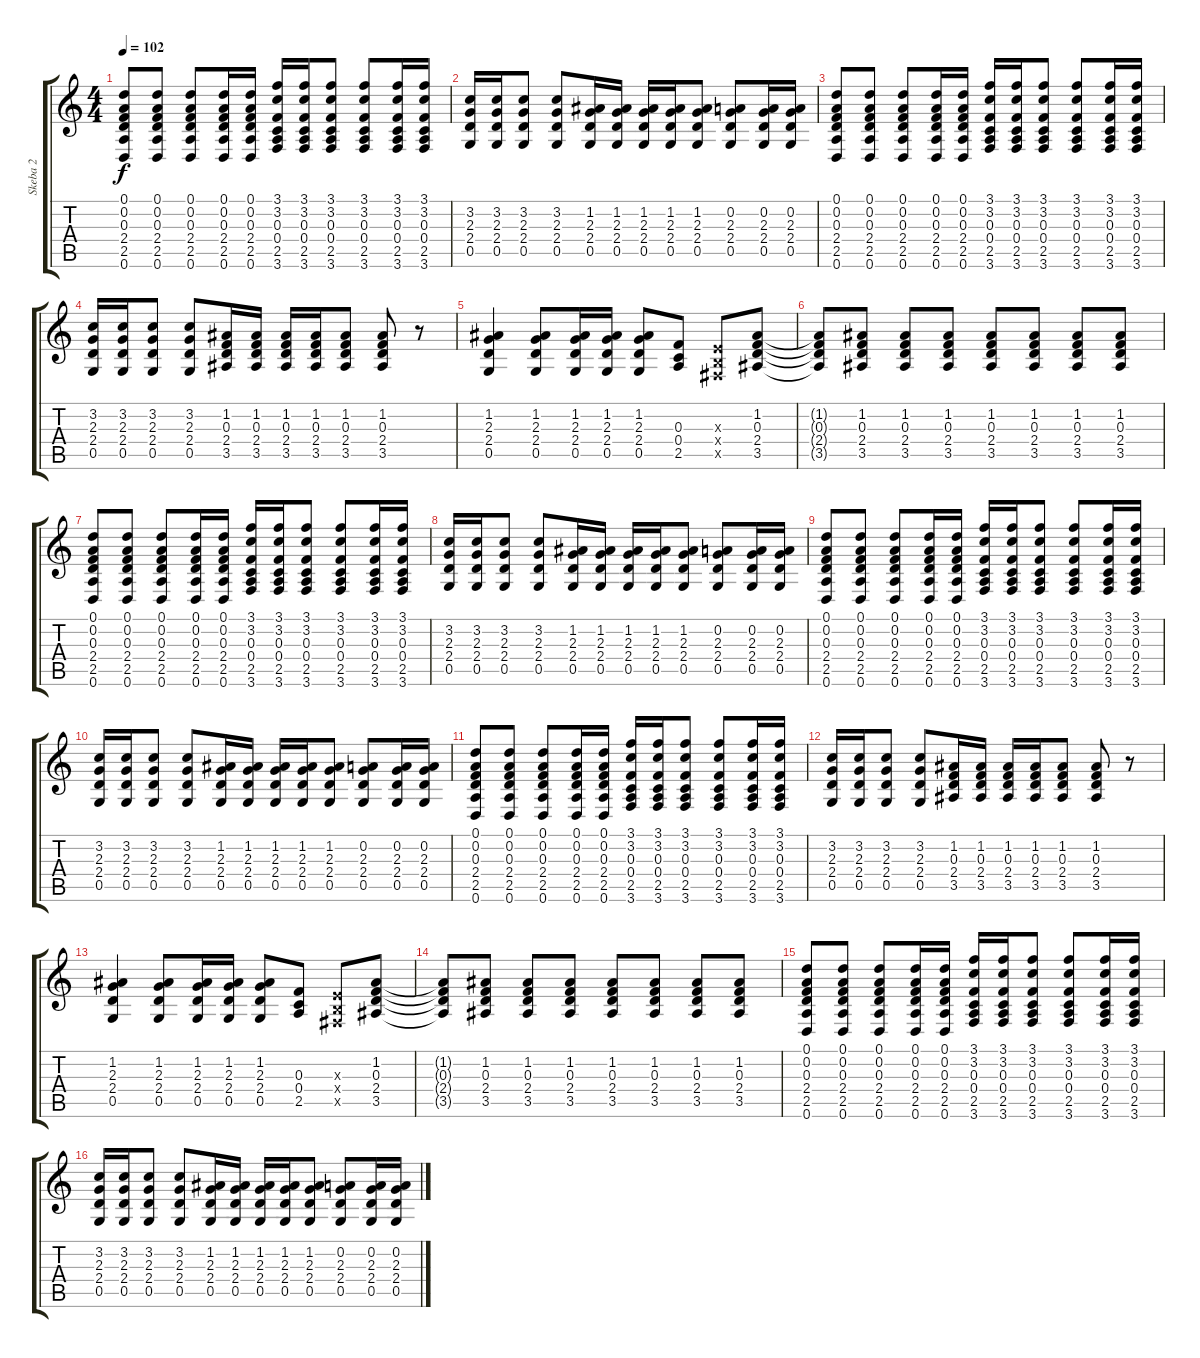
\track ("Skeba 2" "Skeba 2") {instrument acousticguitarsteel}
\staff {score tabs}
\tuning (D4 A3 F3 C3 G2 D2) {hide}
\ts (4 4)
\tempo 102
\clef g2
\ks c
(0.1 0.2 0.3 2.4 2.5 0.6).8{dy f} (0.1 0.2 0.3 2.4 2.5 0.6).8 (0.1 0.2 0.3 2.4 2.5 0.6).8 (0.1 0.2 0.3 2.4 2.5 0.6).16 (0.1 0.2 0.3 2.4 2.5 0.6).16 (3.1 3.2 0.3 0.4 2.5 3.6).16 (3.1 3.2 0.3 0.4 2.5 3.6).16 (3.1 3.2 0.3 0.4 2.5 3.6).8 (3.1 3.2 0.3 0.4 2.5 3.6).8 (3.1 3.2 0.3 0.4 2.5 3.6).16 (3.1 3.2 0.3 0.4 2.5 3.6).16 |
(3.2 2.3 2.4 0.5).16 (3.2 2.3 2.4 0.5).16 (3.2 2.3 2.4 0.5).8 (3.2 2.3 2.4 0.5).8 (1.2 2.3 2.4 0.5).16 (1.2 2.3 2.4 0.5).16 (1.2 2.3 2.4 0.5).16 (1.2 2.3 2.4 0.5).16 (1.2 2.3 2.4 0.5).8 (0.2 2.3 2.4 0.5).8 (0.2 2.3 2.4 0.5).16 (0.2 2.3 2.4 0.5).16 |
(0.1 0.2 0.3 2.4 2.5 0.6).8 (0.1 0.2 0.3 2.4 2.5 0.6).8 (0.1 0.2 0.3 2.4 2.5 0.6).8 (0.1 0.2 0.3 2.4 2.5 0.6).16 (0.1 0.2 0.3 2.4 2.5 0.6).16 (3.1 3.2 0.3 0.4 2.5 3.6).16 (3.1 3.2 0.3 0.4 2.5 3.6).16 (3.1 3.2 0.3 0.4 2.5 3.6).8 (3.1 3.2 0.3 0.4 2.5 3.6).8 (3.1 3.2 0.3 0.4 2.5 3.6).16 (3.1 3.2 0.3 0.4 2.5 3.6).16 |
(3.2 2.3 2.4 0.5).16 (3.2 2.3 2.4 0.5).16 (3.2 2.3 2.4 0.5).8 (3.2 2.3 2.4 0.5).8 (1.2 0.3 2.4 3.5).16 (1.2 0.3 2.4 3.5).16 (1.2 0.3 2.4 3.5).16 (1.2 0.3 2.4 3.5).16 (1.2 0.3 2.4 3.5).8 (1.2 0.3 2.4 3.5).8 r.8 |
(1.2 2.3 2.4 0.5).4 (1.2 2.3 2.4 0.5).8 (1.2 2.3 2.4 0.5).16 (1.2 2.3 2.4 0.5).16 (1.2 2.3 2.4 0.5).8 (0.3 0.4 2.5).8 (-1.3{x} -1.4{x} -1.5{x}).8 (1.2 0.3 2.4 3.5).8 |
(1.2{t} 0.3{t} 2.4{t} 3.5{t}).8 (1.2 0.3 2.4 3.5).8 (1.2 0.3 2.4 3.5).8 (1.2 0.3 2.4 3.5).8 (1.2 0.3 2.4 3.5).8 (1.2 0.3 2.4 3.5).8 (1.2 0.3 2.4 3.5).8 (1.2 0.3 2.4 3.5).8 |
(0.1 0.2 0.3 2.4 2.5 0.6).8 (0.1 0.2 0.3 2.4 2.5 0.6).8 (0.1 0.2 0.3 2.4 2.5 0.6).8 (0.1 0.2 0.3 2.4 2.5 0.6).16 (0.1 0.2 0.3 2.4 2.5 0.6).16 (3.1 3.2 0.3 0.4 2.5 3.6).16 (3.1 3.2 0.3 0.4 2.5 3.6).16 (3.1 3.2 0.3 0.4 2.5 3.6).8 (3.1 3.2 0.3 0.4 2.5 3.6).8 (3.1 3.2 0.3 0.4 2.5 3.6).16 (3.1 3.2 0.3 0.4 2.5 3.6).16 |
(3.2 2.3 2.4 0.5).16 (3.2 2.3 2.4 0.5).16 (3.2 2.3 2.4 0.5).8 (3.2 2.3 2.4 0.5).8 (1.2 2.3 2.4 0.5).16 (1.2 2.3 2.4 0.5).16 (1.2 2.3 2.4 0.5).16 (1.2 2.3 2.4 0.5).16 (1.2 2.3 2.4 0.5).8 (0.2 2.3 2.4 0.5).8 (0.2 2.3 2.4 0.5).16 (0.2 2.3 2.4 0.5).16 |
(0.1 0.2 0.3 2.4 2.5 0.6).8 (0.1 0.2 0.3 2.4 2.5 0.6).8 (0.1 0.2 0.3 2.4 2.5 0.6).8 (0.1 0.2 0.3 2.4 2.5 0.6).16 (0.1 0.2 0.3 2.4 2.5 0.6).16 (3.1 3.2 0.3 0.4 2.5 3.6).16 (3.1 3.2 0.3 0.4 2.5 3.6).16 (3.1 3.2 0.3 0.4 2.5 3.6).8 (3.1 3.2 0.3 0.4 2.5 3.6).8 (3.1 3.2 0.3 0.4 2.5 3.6).16 (3.1 3.2 0.3 0.4 2.5 3.6).16 |
(3.2 2.3 2.4 0.5).16 (3.2 2.3 2.4 0.5).16 (3.2 2.3 2.4 0.5).8 (3.2 2.3 2.4 0.5).8 (1.2 2.3 2.4 0.5).16 (1.2 2.3 2.4 0.5).16 (1.2 2.3 2.4 0.5).16 (1.2 2.3 2.4 0.5).16 (1.2 2.3 2.4 0.5).8 (0.2 2.3 2.4 0.5).8 (0.2 2.3 2.4 0.5).16 (0.2 2.3 2.4 0.5).16 |
(0.1 0.2 0.3 2.4 2.5 0.6).8 (0.1 0.2 0.3 2.4 2.5 0.6).8 (0.1 0.2 0.3 2.4 2.5 0.6).8 (0.1 0.2 0.3 2.4 2.5 0.6).16 (0.1 0.2 0.3 2.4 2.5 0.6).16 (3.1 3.2 0.3 0.4 2.5 3.6).16 (3.1 3.2 0.3 0.4 2.5 3.6).16 (3.1 3.2 0.3 0.4 2.5 3.6).8 (3.1 3.2 0.3 0.4 2.5 3.6).8 (3.1 3.2 0.3 0.4 2.5 3.6).16 (3.1 3.2 0.3 0.4 2.5 3.6).16 |
(3.2 2.3 2.4 0.5).16 (3.2 2.3 2.4 0.5).16 (3.2 2.3 2.4 0.5).8 (3.2 2.3 2.4 0.5).8 (1.2 0.3 2.4 3.5).16 (1.2 0.3 2.4 3.5).16 (1.2 0.3 2.4 3.5).16 (1.2 0.3 2.4 3.5).16 (1.2 0.3 2.4 3.5).8 (1.2 0.3 2.4 3.5).8 r.8 |
(1.2 2.3 2.4 0.5).4 (1.2 2.3 2.4 0.5).8 (1.2 2.3 2.4 0.5).16 (1.2 2.3 2.4 0.5).16 (1.2 2.3 2.4 0.5).8 (0.3 0.4 2.5).8 (-1.3{x} -1.4{x} -1.5{x}).8 (1.2 0.3 2.4 3.5).8 |
(1.2{t} 0.3{t} 2.4{t} 3.5{t}).8 (1.2 0.3 2.4 3.5).8 (1.2 0.3 2.4 3.5).8 (1.2 0.3 2.4 3.5).8 (1.2 0.3 2.4 3.5).8 (1.2 0.3 2.4 3.5).8 (1.2 0.3 2.4 3.5).8 (1.2 0.3 2.4 3.5).8 |
(0.1 0.2 0.3 2.4 2.5 0.6).8{volume 11 instrument acousticguitarsteel} (0.1 0.2 0.3 2.4 2.5 0.6).8 (0.1 0.2 0.3 2.4 2.5 0.6).8 (0.1 0.2 0.3 2.4 2.5 0.6).16 (0.1 0.2 0.3 2.4 2.5 0.6).16 (3.1 3.2 0.3 0.4 2.5 3.6).16 (3.1 3.2 0.3 0.4 2.5 3.6).16 (3.1 3.2 0.3 0.4 2.5 3.6).8 (3.1 3.2 0.3 0.4 2.5 3.6).8 (3.1 3.2 0.3 0.4 2.5 3.6).16 (3.1 3.2 0.3 0.4 2.5 3.6).16 |
(3.2 2.3 2.4 0.5).16 (3.2 2.3 2.4 0.5).16 (3.2 2.3 2.4 0.5).8 (3.2 2.3 2.4 0.5).8 (1.2 2.3 2.4 0.5).16 (1.2 2.3 2.4 0.5).16 (1.2 2.3 2.4 0.5).16 (1.2 2.3 2.4 0.5).16 (1.2 2.3 2.4 0.5).8 (0.2 2.3 2.4 0.5).8 (0.2 2.3 2.4 0.5).16 (0.2 2.3 2.4 0.5).16
